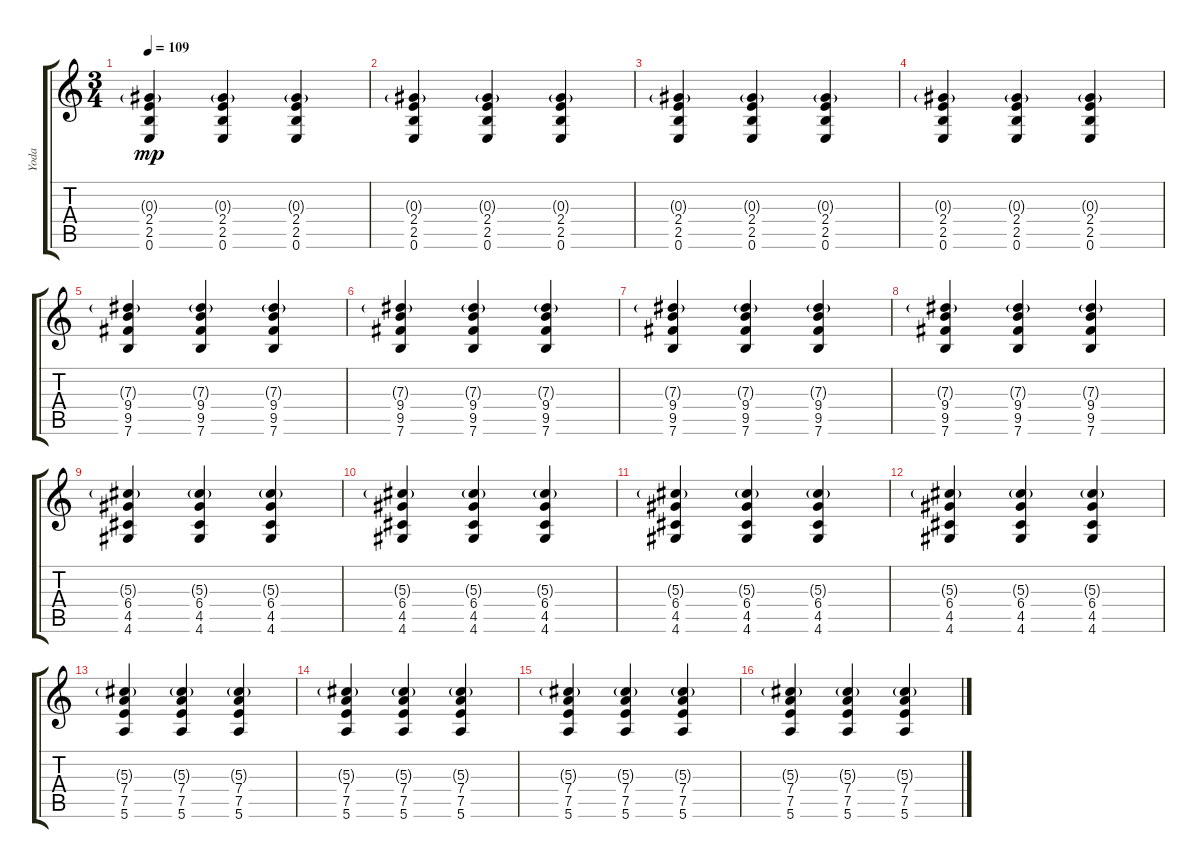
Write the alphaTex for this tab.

\track ("Yoda" "Yoda") {instrument electricguitarjazz}
\staff {score tabs}
\tuning (E4 B3 Ab3 D3 A2 E2) {hide}
\ts (3 4)
\tempo 109
\clef g2
\ks c
(0.3{g} 2.4 2.5 0.6).4{dy mp} (0.3{g} 2.4 2.5 0.6).4 (0.3{g} 2.4 2.5 0.6).4 |
(0.3{g} 2.4 2.5 0.6).4 (0.3{g} 2.4 2.5 0.6).4 (0.3{g} 2.4 2.5 0.6).4 |
(0.3{g} 2.4 2.5 0.6).4 (0.3{g} 2.4 2.5 0.6).4 (0.3{g} 2.4 2.5 0.6).4 |
(0.3{g} 2.4 2.5 0.6).4 (0.3{g} 2.4 2.5 0.6).4 (0.3{g} 2.4 2.5 0.6).4 |
(7.3{g} 9.4 9.5 7.6).4 (7.3{g} 9.4 9.5 7.6).4 (7.3{g} 9.4 9.5 7.6).4 |
(7.3{g} 9.4 9.5 7.6).4 (7.3{g} 9.4 9.5 7.6).4 (7.3{g} 9.4 9.5 7.6).4 |
(7.3{g} 9.4 9.5 7.6).4 (7.3{g} 9.4 9.5 7.6).4 (7.3{g} 9.4 9.5 7.6).4 |
(7.3{g} 9.4 9.5 7.6).4 (7.3{g} 9.4 9.5 7.6).4 (7.3{g} 9.4 9.5 7.6).4 |
(5.3{g} 6.4 4.5 4.6).4 (5.3{g} 6.4 4.5 4.6).4 (5.3{g} 6.4 4.5 4.6).4 |
(5.3{g} 6.4 4.5 4.6).4 (5.3{g} 6.4 4.5 4.6).4 (5.3{g} 6.4 4.5 4.6).4 |
(5.3{g} 6.4 4.5 4.6).4 (5.3{g} 6.4 4.5 4.6).4 (5.3{g} 6.4 4.5 4.6).4 |
(5.3{g} 6.4 4.5 4.6).4 (5.3{g} 6.4 4.5 4.6).4 (5.3{g} 6.4 4.5 4.6).4 |
(5.3{g} 7.4 7.5 5.6).4 (5.3{g} 7.4 7.5 5.6).4 (5.3{g} 7.4 7.5 5.6).4 |
(5.3{g} 7.4 7.5 5.6).4 (5.3{g} 7.4 7.5 5.6).4 (5.3{g} 7.4 7.5 5.6).4 |
(5.3{g} 7.4 7.5 5.6).4 (5.3{g} 7.4 7.5 5.6).4 (5.3{g} 7.4 7.5 5.6).4 |
(5.3{g} 7.4 7.5 5.6).4 (5.3{g} 7.4 7.5 5.6).4 (5.3{g} 7.4 7.5 5.6).4
